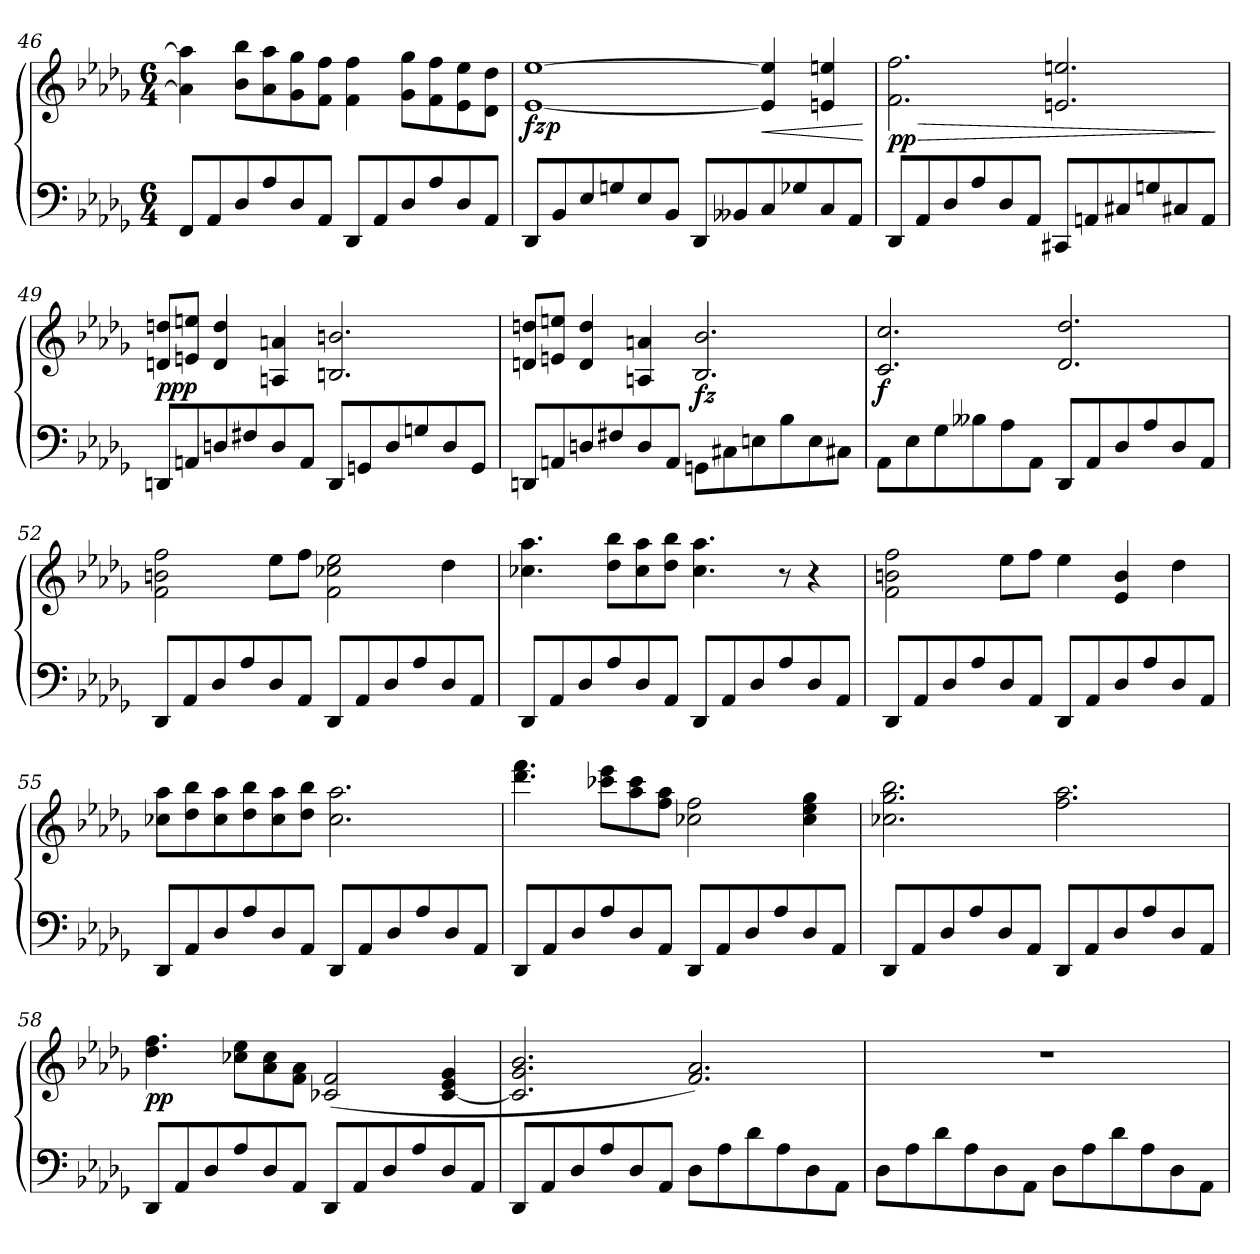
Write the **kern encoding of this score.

**kern	**kern	**dynam
*part1	*part1	*part1
*staff2	*staff1	*staff1/2
*clefF4	*clefG2	*
*k[b-e-a-d-g-]	*k[b-e-a-d-g-]	*
*b-:	*b-:	*
*M6/4	*M6/4	*
=46	=46	=46
8FF/L	4a-\] 4aa-\]	.
8AA-/	.	.
8D-/	8b-\ 8bb-\L	.
8A-/	8a-\ 8aa-\	.
8D-/	8g-\ 8gg-\	.
8AA-/J	8f\ 8ff\J	.
8DD-/L	4f\ 4ff\	.
8AA-/	.	.
8D-/	8g-\ 8gg-\L	.
8A-/	8f\ 8ff\	.
8D-/	8e-\ 8ee-\	.
8AA-/J	8d-\ 8dd-\J	.
!!LO:LB:g=z
=47	=47	=47
!	!	!LO:DY:b
!	!	!LO:DY:n=1:b
8DD-/L	[1e- [1ee-	fz p
8BB-/	.	.
8E-/	.	.
8Gn/	.	.
8E-/	.	.
8BB-/J	.	.
8DD-/L	.	.
8BB--X/	.	.
!	!	!LO:HP:b
8C/	4e-/] 4ee-/]	<
8G-X/	.	.
8C/	4en/ 4een/	.
8AA-/J	.	.
.	.	[
=48	=48	=48
!	!	!LO:HP:b
!	!	!LO:DY:n=1:b
8DD-/L	2.f\ 2.ff\	> pp
8AA-/	.	.
8D-/	.	.
8A-/	.	.
8D-/	.	.
8AA-/J	.	.
8CC#X/L	2.en/ 2.een/	.
8AAn/	.	.
8C#X/	.	.
8Gn/	.	.
8C#X/	.	.
8AA/J	.	.
.	.	]
!!LO:LB:g=z
=49	=49	=49
!	!	!LO:DY:b
8DDn/L	8dn/ 8ddn/L	ppp
8AAn/	8en/ 8een/J	.
8Dn/	4d/ 4dd/	.
8F#X/	.	.
8D/	4An/ 4an/	.
8AA/J	.	.
8DD/L	2.Bn/ 2.bn/	.
8GGn/	.	.
8D/	.	.
8Gn/	.	.
8D/	.	.
8GG/J	.	.
=50	=50	=50
8DDn/L	8dn/ 8ddn/L	.
8AAn/	8en/ 8een/J	.
8Dn/	4d/ 4dd/	.
8F#X/	.	.
8D/	4An/ 4an/	.
8AA/J	.	.
!	!	!LO:DY:b
8GGn\L	2.B-/ 2.b-/	fz
8C#X\	.	.
8En\	.	.
8B-\	.	.
8E\	.	.
8C#X\J	.	.
!!LO:LB:g=z
=51	=51	=51
!	!	!LO:DY:b
8AA-\L	2.c/ 2.cc/	f
8E-\	.	.
8G-\	.	.
8B--X\	.	.
8A-\	.	.
8AA-\J	.	.
8DD-/L	2.d-/ 2.dd-/	.
8AA-/	.	.
8D-/	.	.
8A-/	.	.
8D-/	.	.
8AA-/J	.	.
=52	=52	=52
8DD-/L	2f\ 2bn\ 2ff\	.
8AA-/	.	.
8D-/	.	.
8A-/	.	.
8D-/	8ee-\L	.
8AA-/J	8ff\J	.
8DD-/L	2f\ 2cc-X\ 2ee-\	.
8AA-/	.	.
8D-/	.	.
8A-/	.	.
8D-/	4dd-\	.
8AA-/J	.	.
=53	=53	=53
8DD-/L	4.cc-X\ 4.aa-\	.
8AA-/	.	.
8D-/	.	.
8A-/	8dd-\ 8bb-\L	.
8D-/	8cc-\ 8aa-\	.
8AA-/J	8dd-\ 8bb-\J	.
8DD-/L	4.cc-\ 4.aa-\	.
8AA-/	.	.
8D-/	.	.
8A-/	8r	.
8D-/	4r	.
8AA-/J	.	.
!!LO:PB:g=z
=54	=54	=54
8DD-/L	2f\ 2bn\ 2ff\	.
8AA-/	.	.
8D-/	.	.
8A-/	.	.
8D-/	8ee-\L	.
8AA-/J	8ff\J	.
8DD-/L	4ee-\	.
8AA-/	.	.
8D-/	4e-/ 4b/	.
8A-/	.	.
8D-/	4dd-\	.
8AA-/J	.	.
=55	=55	=55
8DD-/L	8cc-X\ 8aa-\L	.
8AA-/	8dd-\ 8bb-\	.
8D-/	8cc-\ 8aa-\	.
8A-/	8dd-\ 8bb-\	.
8D-/	8cc-\ 8aa-\	.
8AA-/J	8dd-\ 8bb-\J	.
8DD-/L	2.cc-\ 2.aa-\	.
8AA-/	.	.
8D-/	.	.
8A-/	.	.
8D-/	.	.
8AA-/J	.	.
=56	=56	=56
8DD-/L	4.ddd-\ 4.fff\	.
8AA-/	.	.
8D-/	.	.
8A-/	8ccc-X\ 8eee-\L	.
8D-/	8aa-\ 8ccc-\	.
8AA-/J	8ff\ 8aa-\J	.
8DD-/L	2cc-X\ 2ff\	.
8AA-/	.	.
8D-/	.	.
8A-/	.	.
8D-/	4cc-\ 4ee-\ 4gg-\	.
8AA-/J	.	.
!!LO:LB:g=z
=57	=57	=57
8DD-/L	2.cc-X\ 2.gg-\ 2.bb-\	.
8AA-/	.	.
8D-/	.	.
8A-/	.	.
8D-/	.	.
8AA-/J	.	.
8DD-/L	2.ff\ 2.aa-\	.
8AA-/	.	.
8D-/	.	.
8A-/	.	.
8D-/	.	.
8AA-/J	.	.
=58	=58	=58
!	!	!LO:DY:b
8DD-/L	4.dd-\ 4.ff\	pp
8AA-/	.	.
8D-/	.	.
8A-/	8cc-X\ 8ee-\L	.
8D-/	8a-\ 8cc-\	.
8AA-/J	8f\ 8a-\J	.
8DD-/L	(>2c-X/ 2f/	.
8AA-/	.	.
8D-/	.	.
8A-/	.	.
8D-/	[4c-/ 4e-/ 4g-/	.
8AA-/J	.	.
=59	=59	=59
8DD-/L	2.c-/] 2.g-/ 2.b-/	.
8AA-/	.	.
8D-/	.	.
8A-/	.	.
8D-/	.	.
8AA-/J	.	.
8D-\L	2.f/ 2.a-/)	.
8A-\	.	.
8d-\	.	.
8A-\	.	.
8D-\	.	.
8AA-\J	.	.
!!LO:LB:g=z
=60	=60	=60
8D-\L	1.r	.
8A-\	.	.
8d-\	.	.
8A-\	.	.
8D-\	.	.
8AA-\J	.	.
8D-\L	.	.
8A-\	.	.
8d-\	.	.
8A-\	.	.
8D-\	.	.
8AA-\J	.	.
=	=	=
*-	*-	*-
